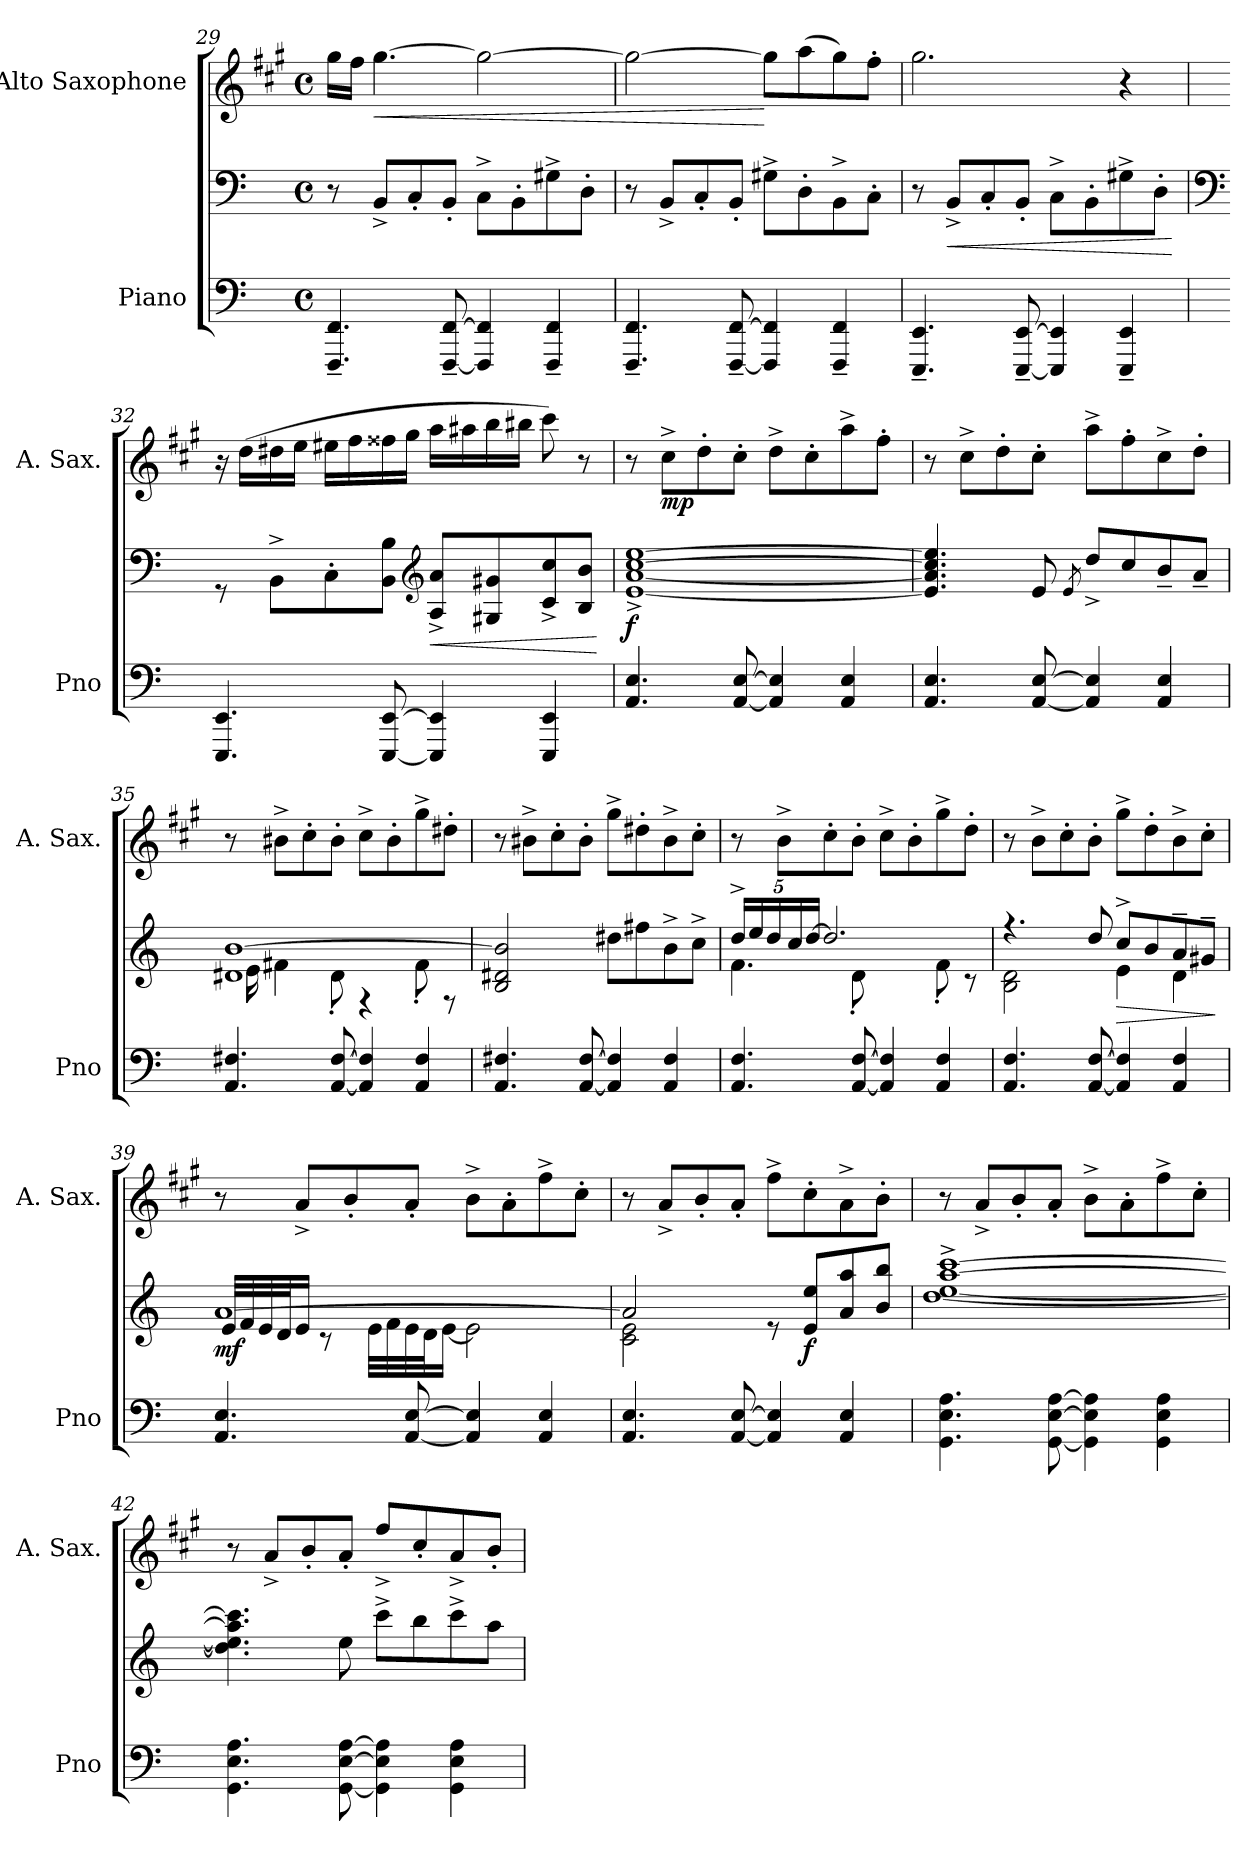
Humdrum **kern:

**kern	**kern	**dynam	**kern	**dynam
*part2	*part2	*part2	*part1	*part1
*staff3	*staff2	*staff2/3	*staff1	*staff1
*I"Piano	*	*	*I"Alto Saxophone	*
*I'Pno	*	*	*I'A. Sax.	*
*clefF4	*clefF4	*	*clefG2	*
*	*	*	*ITrd5c9	*
*k[]	*k[]	*	*k[]	*
*M4/4	*M4/4	*	*M4/4	*
*met(c)	*met(c)	*	*met(c)	*
=29	=29	=29	=29	=29
4.FFF/~ 4.FF/~	8r	.	16b\LL	.
.	.	.	16a\JJ	.
!	!	!	!	!LO:HP:b
.	8BB^/L	.	[4.b\	<
.	8C'/	.	.	.
[8FFF/~ [8FF/~	8BB'/J	.	.	.
4FFF/] 4FF/]	8C^\L	.	2b\_	.
.	8BB'\	.	.	.
4FFF/~ 4FF/~	8G#X^\	.	.	.
.	8D'\J	.	.	.
!!LO:LB:g=z
=30	=30	=30	=30	=30
4.FFF/~ 4.FF/~	8r	.	2b\_	.
.	8BB^/L	.	.	.
.	8C'/	.	.	.
[8FFF/~ [8FF/~	8BB'/J	.	.	.
4FFF/] 4FF/]	8G#X^\L	.	8b\L]	[
.	8D'\	.	(8cc\	.
4FFF/~ 4FF/~	8BB^\	.	8b\)	.
.	8C'\J	.	8a'\J	.
=31	=31	=31	=31	=31
4.EEE/~ 4.EE/~	8r	.	2.b\	.
!	!	!LO:HP:b	!	!
.	8BB^/L	<	.	.
.	8C'/	.	.	.
[8EEE/~ [8EE/~	8BB'/J	.	.	.
4EEE/] 4EE/]	8C^\L	.	.	.
.	8BB'\	.	.	.
4EEE/~ 4EE/~	8G#X^\	.	4r	.
.	8D'\J	.	.	.
.	.	[	.	.
=32	=32	=32	=32	=32
*	*clefF4	*	*	*
4.EEE/ 4.EE/	8rGG	.	16r	.
.	.	.	(>16f\LL	.
.	8BB^\L	.	16f#X\	.
.	.	.	16g\JJ	.
.	8C'\	.	16g#X\LL	.
.	.	.	16a\	.
[8EEE/ [8EE/	8BB\ 8B\J	.	16a#X\	.
.	.	.	16b\JJ	.
*	*clefG2	*	*	*
!	!	!LO:HP:b	!	!
4EEE/] 4EE/]	8A/^ 8a/^L	<	16cc\LL	.
.	.	.	16cc#X\	.
.	8G#X/ 8g#X/	.	16dd\	.
.	.	.	16dd#X\JJ	.
4EEE/ 4EE/	8c/^ 8cc/^	.	8ee\)	.
.	8B/ 8b/J	.	8r	.
.	.	[	.	.
!!LO:PB:g=z
=33	=33	=33	=33	=33
!	!	!LO:DY:b	!	!
4.AA/ 4.E/	[1e^ [1a^ [1cc^ [1ee^	f	8r	.
!	!	!	!	!LO:DY:b
.	.	.	8e^\L	mp
.	.	.	8f'\	.
[8AA/ [8E/	.	.	8e'\J	.
4AA/] 4E/]	.	.	8f^\L	.
.	.	.	8e'\	.
4AA/ 4E/	.	.	8cc^\	.
.	.	.	8a'\J	.
=34	=34	=34	=34	=34
4.AA/ 4.E/	4.e/] 4.a/] 4.cc/] 4.ee/]	.	8r	.
.	.	.	8e^\L	.
.	.	.	8f'\	.
[8AA/ [8E/	8e/	.	8e'\J	.
.	8qe/	.	.	.
4AA/] 4E/]	8dd^/L	.	8cc^\L	.
.	8cc/	.	8a'\	.
4AA/ 4E/	8b~/	.	8e^\	.
.	8a~/J	.	8f'\J	.
=35	=35	=35	=35	=35
*	*^	*	*	*
4.AA/ 4.F#X/	1d#X [1b	16ryy	.	8r	.
.	.	16e\	.	.	.
.	.	4f#X\	.	8d#X^\L	.
.	.	.	.	8e'\	.
[8AA/ [8F#/	.	8d#'\	.	8d#'\J	.
4AA/] 4F#/]	.	4r	.	8e^\L	.
.	.	.	.	8d#'\	.
4AA/ 4F#/	.	8f#'\	.	8b^\	.
.	.	8r	.	8f#X'\J	.
*	*v	*v	*	*	*
=36	=36	=36	=36	=36
4.AA/ 4.F#X/	2B/ 2d#X/ 2b/]	.	8r	.
.	.	.	8d#X^\L	.
.	.	.	8e'\	.
[8AA/ [8F#/	.	.	8d#'\J	.
4AA/] 4F#/]	8dd#X\L	.	8b^\L	.
.	8ff#X\	.	8f#X'\	.
4AA/ 4F#/	8b^\	.	8d#^\	.
.	8cc^\J	.	8e'\J	.
!!LO:LB:g=z
=37	=37	=37	=37	=37
*	*Xbrackettup	*	*	*
*	*^	*	*	*
4.AA/ 4.F/	20dd^/LL	4.f\	.	8r	.
.	20ee/	.	.	.	.
.	20dd/	.	.	.	.
.	.	.	.	8d^\L	.
.	20cc/	.	.	.	.
.	[20dd/JJ	.	.	.	.
.	2.dd/]	.	.	8e'\	.
[8AA/ [8F/	.	8d'\	.	8d'\J	.
4AA/] 4F/]	.	4ryy	.	8e^\L	.
.	.	.	.	8d'\	.
4AA/ 4F/	.	8f'\	.	8b^\	.
.	.	8r	.	8f'\J	.
=38	=38	=38	=38	=38	=38
4.AA/ 4.F/	4.r	2B\ 2d\	.	8r	.
.	.	.	.	8d^\L	.
.	.	.	.	8e'\	.
[8AA/ [8F/	8dd/	.	.	8d'\J	.
!	!	!	!LO:HP:b	!	!
4AA/] 4F/]	8cc^/L	4e\	>	8b^\L	.
.	8b/	.	.	8f'\	.
4AA/ 4F/	8a~/	4d\	.	8d^\	.
.	8g#X~/J	.	.	8e'\J	.
*	*v	*v	*	*	*
.	.	]	.	.
=39	=39	=39	=39	=39
*	*^	*	*	*
!	!	!	!LO:DY:b	!	!
4.AA/ 4.E/	[1a	32e/LLL	mf	8r	.
.	.	32f/	.	.	.
.	.	32e/	.	.	.
.	.	32d/J	.	.	.
.	.	16e/JJ	.	8c^/L	.
.	.	8r	.	.	.
.	.	.	.	8d'/	.
.	.	32e\LLL	.	.	.
.	.	32f\	.	.	.
[8AA/ [8E/	.	32e\	.	8c'/J	.
.	.	32d\J	.	.	.
.	.	[16e\JJ	.	.	.
4AA/] 4E/]	.	2e\]	.	8d^\L	.
.	.	.	.	8c'\	.
4AA/ 4E/	.	.	.	8a^\	.
.	.	.	.	8e'\J	.
!!LO:LB:g=z
=40	=40	=40	=40	=40	=40
4.AA/ 4.E/	2a/]	2c\ 2e\	.	8r	.
.	.	.	.	8c^/L	.
.	.	.	.	8d'/	.
[8AA/ [8E/	.	.	.	8c'/J	.
4AA/] 4E/]	8re	2ryy	.	8a^\L	.
!	!	!	!LO:DY:b	!	!
.	8e/ 8ee/L	.	f	8e'\	.
4AA/ 4E/	8a/ 8aa/	.	.	8c^\	.
.	8b/ 8bb/J	.	.	8d'\J	.
*	*v	*v	*	*	*
=41	=41	=41	=41	=41
4.GG\ 4.E\ 4.A\	[1dd^ [1ee^ [1aa^ [1ccc^	.	8r	.
.	.	.	8c^/L	.
.	.	.	8d'/	.
[8GG\ [8E\ [8A\	.	.	8c'/J	.
4GG\] 4E\] 4A\]	.	.	8d^\L	.
.	.	.	8c'\	.
4GG\ 4E\ 4A\	.	.	8a^\	.
.	.	.	8e'\J	.
=42	=42	=42	=42	=42
4.GG\ 4.E\ 4.A\	4.dd\] 4.ee\] 4.aa\] 4.ccc\]	.	8r	.
.	.	.	8c^/L	.
.	.	.	8d'/	.
[8GG\ [8E\ [8A\	8ee\	.	8c'/J	.
4GG\] 4E\] 4A\]	8ccc^\L	.	8a^/L	.
.	8bb\	.	8e'/	.
4GG\ 4E\ 4A\	8ccc^\	.	8c^/	.
.	8aa\J	.	8d'/J	.
=	=	=	=	=
*-	*-	*-	*-	*-
